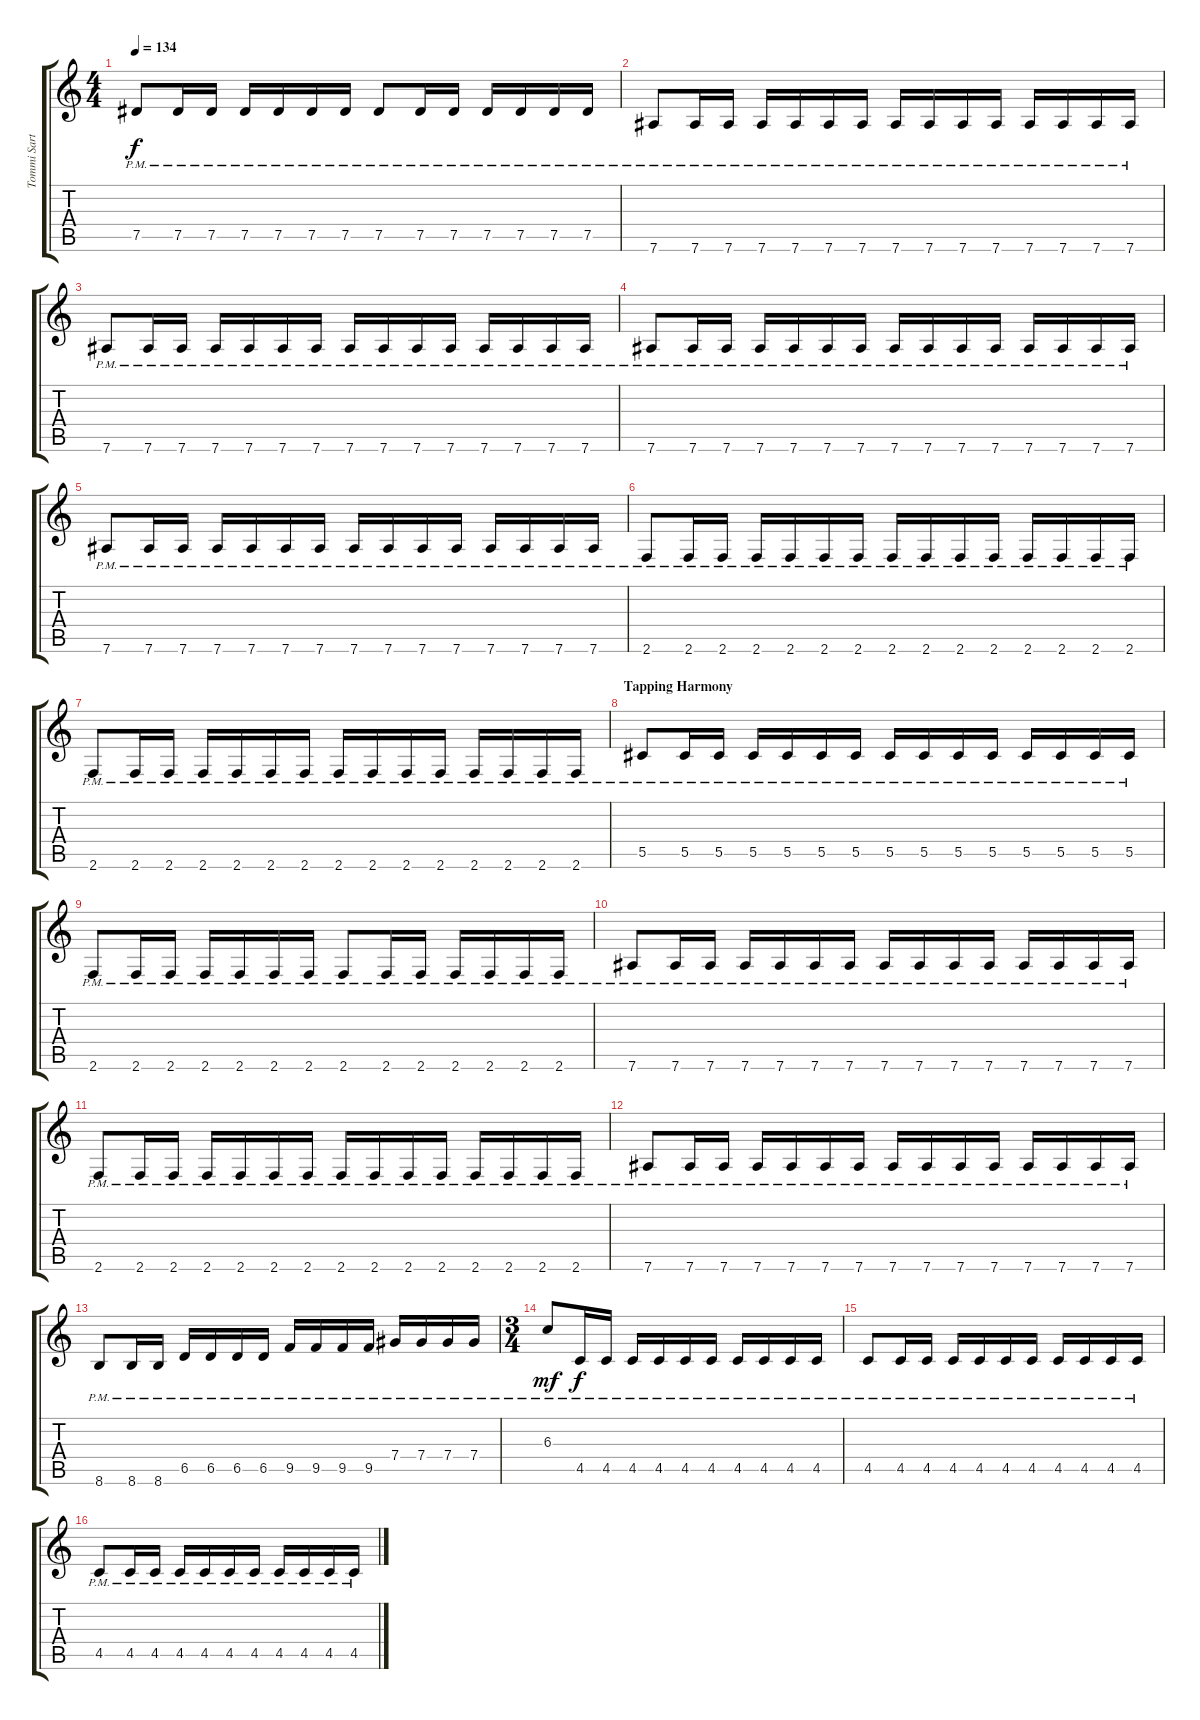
\track ("Tommi Sartanen - Guitar I" "Tommi Sart") {instrument distortionguitar}
\staff {score tabs}
\tuning (Eb4 Bb3 Gb3 Db3 Ab2 Eb2) {hide}
\ts (4 4)
\tempo 134
\clef g2
\ks c
7.5{pm}.8{dy f} 7.5{pm}.16 7.5{pm}.16 7.5{pm}.16 7.5{pm}.16 7.5{pm}.16 7.5{pm}.16 7.5{pm}.8 7.5{pm}.16 7.5{pm}.16 7.5{pm}.16 7.5{pm}.16 7.5{pm}.16 7.5{pm}.16 |
7.6{pm}.8 7.6{pm}.16 7.6{pm}.16 7.6{pm}.16 7.6{pm}.16 7.6{pm}.16 7.6{pm}.16 7.6{pm}.16 7.6{pm}.16 7.6{pm}.16 7.6{pm}.16 7.6{pm}.16 7.6{pm}.16 7.6{pm}.16 7.6{pm}.16 |
7.6{pm}.8 7.6{pm}.16 7.6{pm}.16 7.6{pm}.16 7.6{pm}.16 7.6{pm}.16 7.6{pm}.16 7.6{pm}.16 7.6{pm}.16 7.6{pm}.16 7.6{pm}.16 7.6{pm}.16 7.6{pm}.16 7.6{pm}.16 7.6{pm}.16 |
7.6{pm}.8 7.6{pm}.16 7.6{pm}.16 7.6{pm}.16 7.6{pm}.16 7.6{pm}.16 7.6{pm}.16 7.6{pm}.16 7.6{pm}.16 7.6{pm}.16 7.6{pm}.16 7.6{pm}.16 7.6{pm}.16 7.6{pm}.16 7.6{pm}.16 |
7.6{pm}.8 7.6{pm}.16 7.6{pm}.16 7.6{pm}.16 7.6{pm}.16 7.6{pm}.16 7.6{pm}.16 7.6{pm}.16 7.6{pm}.16 7.6{pm}.16 7.6{pm}.16 7.6{pm}.16 7.6{pm}.16 7.6{pm}.16 7.6{pm}.16 |
2.6{pm}.8 2.6{pm}.16 2.6{pm}.16 2.6{pm}.16 2.6{pm}.16 2.6{pm}.16 2.6{pm}.16 2.6{pm}.16 2.6{pm}.16 2.6{pm}.16 2.6{pm}.16 2.6{pm}.16 2.6{pm}.16 2.6{pm}.16 2.6{pm}.16 |
2.6{pm}.8 2.6{pm}.16 2.6{pm}.16 2.6{pm}.16 2.6{pm}.16 2.6{pm}.16 2.6{pm}.16 2.6{pm}.16 2.6{pm}.16 2.6{pm}.16 2.6{pm}.16 2.6{pm}.16 2.6{pm}.16 2.6{pm}.16 2.6{pm}.16 |
\section ("" "Tapping Harmony")
5.5{pm}.8 5.5{pm}.16 5.5{pm}.16 5.5{pm}.16 5.5{pm}.16 5.5{pm}.16 5.5{pm}.16 5.5{pm}.16 5.5{pm}.16 5.5{pm}.16 5.5{pm}.16 5.5{pm}.16 5.5{pm}.16 5.5{pm}.16 5.5{pm}.16 |
2.6{pm}.8 2.6{pm}.16 2.6{pm}.16 2.6{pm}.16 2.6{pm}.16 2.6{pm}.16 2.6{pm}.16 2.6{pm}.8 2.6{pm}.16 2.6{pm}.16 2.6{pm}.16 2.6{pm}.16 2.6{pm}.16 2.6{pm}.16 |
7.6{pm}.8 7.6{pm}.16 7.6{pm}.16 7.6{pm}.16 7.6{pm}.16 7.6{pm}.16 7.6{pm}.16 7.6{pm}.16 7.6{pm}.16 7.6{pm}.16 7.6{pm}.16 7.6{pm}.16 7.6{pm}.16 7.6{pm}.16 7.6{pm}.16 |
2.6{pm}.8 2.6{pm}.16 2.6{pm}.16 2.6{pm}.16 2.6{pm}.16 2.6{pm}.16 2.6{pm}.16 2.6{pm}.16 2.6{pm}.16 2.6{pm}.16 2.6{pm}.16 2.6{pm}.16 2.6{pm}.16 2.6{pm}.16 2.6{pm}.16 |
7.6{pm}.8 7.6{pm}.16 7.6{pm}.16 7.6{pm}.16 7.6{pm}.16 7.6{pm}.16 7.6{pm}.16 7.6{pm}.16 7.6{pm}.16 7.6{pm}.16 7.6{pm}.16 7.6{pm}.16 7.6{pm}.16 7.6{pm}.16 7.6{pm}.16 |
8.6{pm}.8 8.6{pm}.16 8.6{pm}.16 6.5{pm}.16 6.5{pm}.16 6.5{pm}.16 6.5{pm}.16 9.5{pm}.16 9.5{pm}.16 9.5{pm}.16 9.5{pm}.16 7.4{pm}.16 7.4{pm}.16 7.4{pm}.16 7.4{pm}.16 |
\ts (3 4)
6.3{pm}.8{dy mf} 4.5{pm}.16{dy f} 4.5{pm}.16 4.5{pm}.16 4.5{pm}.16 4.5{pm}.16 4.5{pm}.16 4.5{pm}.16 4.5{pm}.16 4.5{pm}.16 4.5{pm}.16 |
4.5{pm}.8 4.5{pm}.16 4.5{pm}.16 4.5{pm}.16 4.5{pm}.16 4.5{pm}.16 4.5{pm}.16 4.5{pm}.16 4.5{pm}.16 4.5{pm}.16 4.5{pm}.16 |
4.5{pm}.8 4.5{pm}.16 4.5{pm}.16 4.5{pm}.16 4.5{pm}.16 4.5{pm}.16 4.5{pm}.16 4.5{pm}.16 4.5{pm}.16 4.5{pm}.16 4.5{pm}.16
